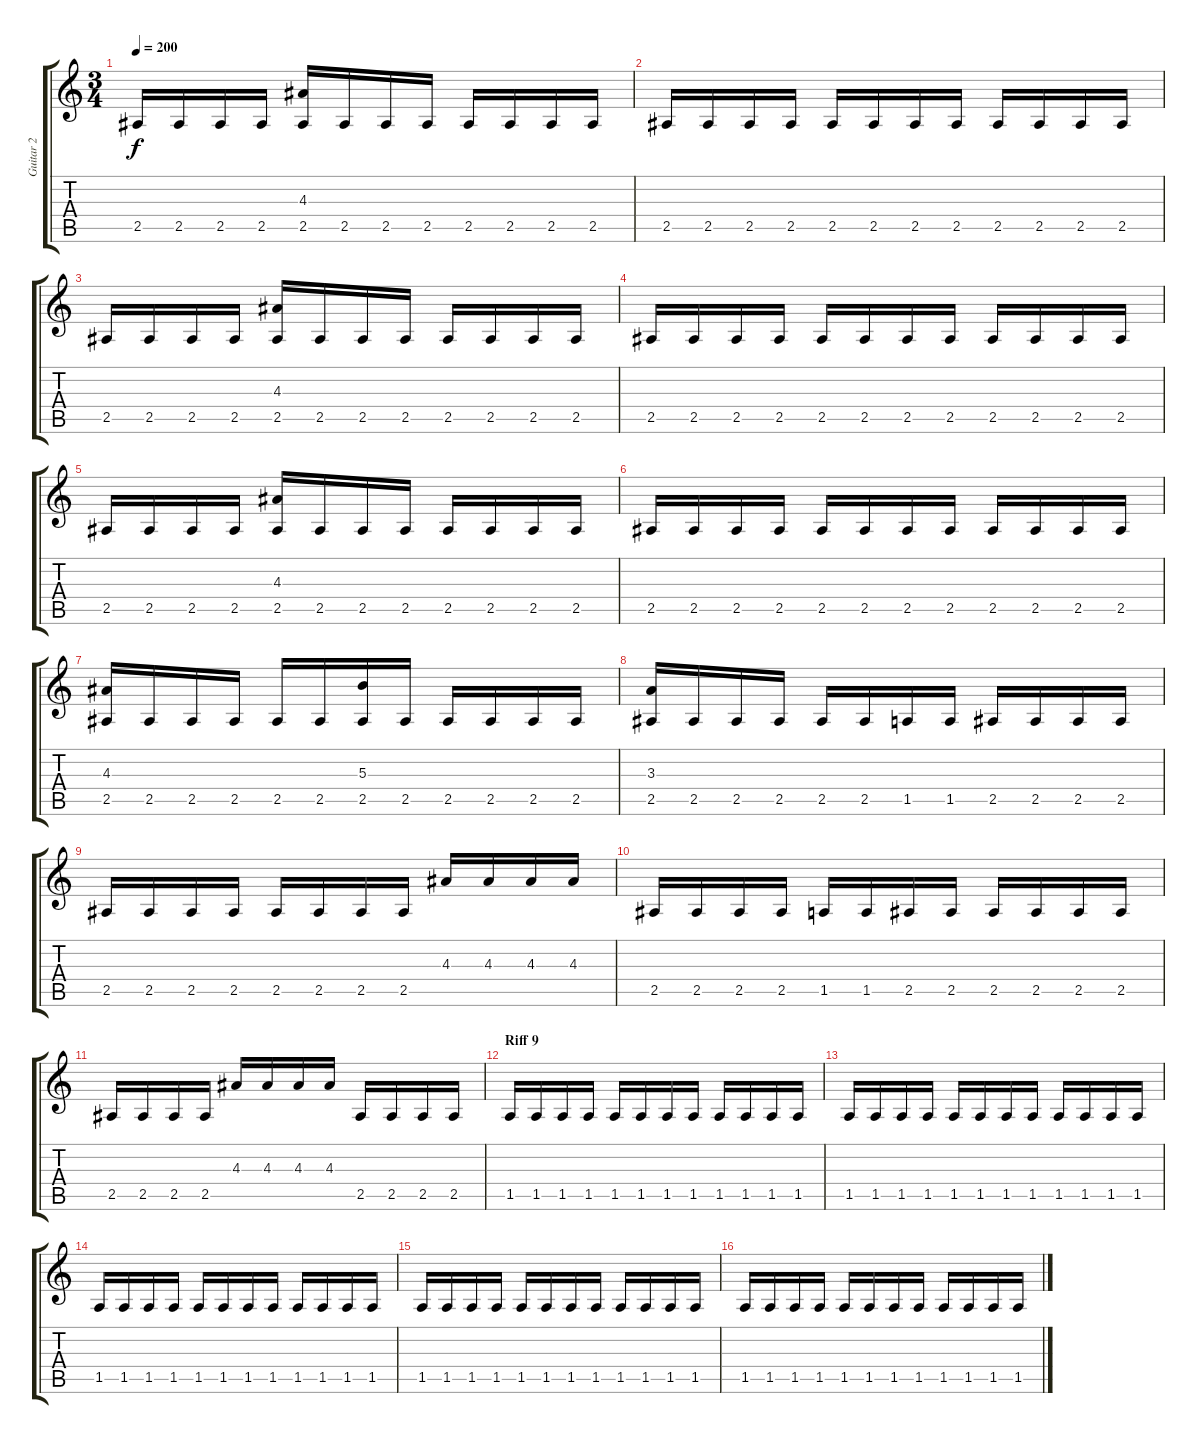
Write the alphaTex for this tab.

\track ("Guitar 2" "Guitar 2") {instrument overdrivenguitar}
\staff {score tabs}
\tuning (Eb4 Bb3 Gb3 Db3 Ab2 Eb2) {hide}
\ts (3 4)
\tempo 200
\clef g2
\ks c
2.5.16{dy f} 2.5.16 2.5.16 2.5.16 (4.3 2.5).16 2.5.16 2.5.16 2.5.16 2.5.16 2.5.16 2.5.16 2.5.16 |
2.5.16 2.5.16 2.5.16 2.5.16 2.5.16 2.5.16 2.5.16 2.5.16 2.5.16 2.5.16 2.5.16 2.5.16 |
2.5.16 2.5.16 2.5.16 2.5.16 (4.3 2.5).16 2.5.16 2.5.16 2.5.16 2.5.16 2.5.16 2.5.16 2.5.16 |
2.5.16 2.5.16 2.5.16 2.5.16 2.5.16 2.5.16 2.5.16 2.5.16 2.5.16 2.5.16 2.5.16 2.5.16 |
2.5.16 2.5.16 2.5.16 2.5.16 (4.3 2.5).16 2.5.16 2.5.16 2.5.16 2.5.16 2.5.16 2.5.16 2.5.16 |
2.5.16 2.5.16 2.5.16 2.5.16 2.5.16 2.5.16 2.5.16 2.5.16 2.5.16 2.5.16 2.5.16 2.5.16 |
(4.3 2.5).16 2.5.16 2.5.16 2.5.16 2.5.16 2.5.16 (5.3 2.5).16 2.5.16 2.5.16 2.5.16 2.5.16 2.5.16 |
(3.3 2.5).16 2.5.16 2.5.16 2.5.16 2.5.16 2.5.16 1.5.16 1.5.16 2.5.16 2.5.16 2.5.16 2.5.16 |
2.5.16 2.5.16 2.5.16 2.5.16 2.5.16 2.5.16 2.5.16 2.5.16 4.3.16 4.3.16 4.3.16 4.3.16 |
2.5.16 2.5.16 2.5.16 2.5.16 1.5.16 1.5.16 2.5.16 2.5.16 2.5.16 2.5.16 2.5.16 2.5.16 |
2.5.16 2.5.16 2.5.16 2.5.16 4.3.16 4.3.16 4.3.16 4.3.16 2.5.16 2.5.16 2.5.16 2.5.16 |
\section ("" "Riff 9")
1.5.16 1.5.16 1.5.16 1.5.16 1.5.16 1.5.16 1.5.16 1.5.16 1.5.16 1.5.16 1.5.16 1.5.16 |
1.5.16 1.5.16 1.5.16 1.5.16 1.5.16 1.5.16 1.5.16 1.5.16 1.5.16 1.5.16 1.5.16 1.5.16 |
1.5.16 1.5.16 1.5.16 1.5.16 1.5.16 1.5.16 1.5.16 1.5.16 1.5.16 1.5.16 1.5.16 1.5.16 |
1.5.16 1.5.16 1.5.16 1.5.16 1.5.16 1.5.16 1.5.16 1.5.16 1.5.16 1.5.16 1.5.16 1.5.16 |
1.5.16 1.5.16 1.5.16 1.5.16 1.5.16 1.5.16 1.5.16 1.5.16 1.5.16 1.5.16 1.5.16 1.5.16
